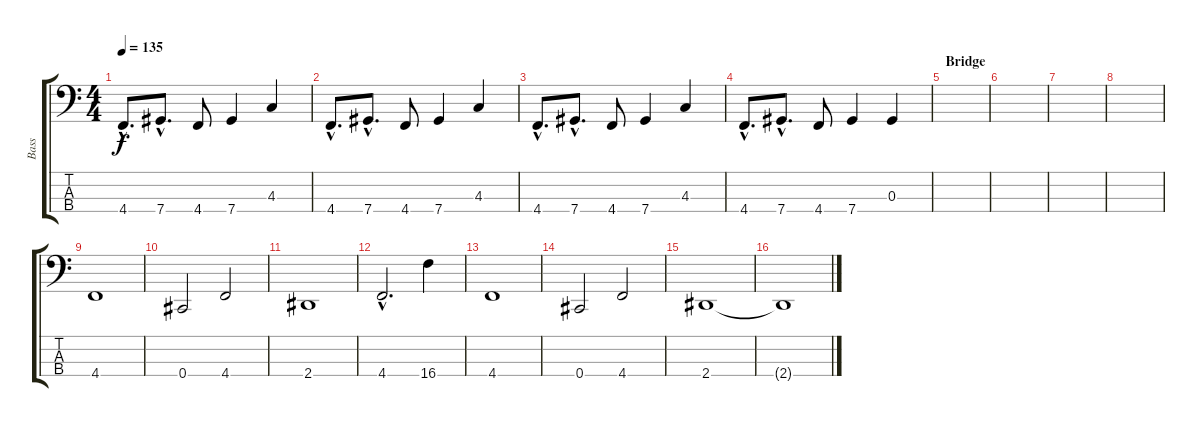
\track ("Bass" "Bass") {instrument electricbassfinger}
\staff {score tabs}
\tuning (Gb2 Db2 Ab1 Db1) {hide}
\ts (4 4)
\tempo 135
\clef f4
\ks c
4.4{hac}.8{d dy f} 7.4{hac}.8{d} 4.4.8 7.4.4 4.3.4 |
4.4{hac}.8{d} 7.4{hac}.8{d} 4.4.8 7.4.4 4.3.4 |
4.4{hac}.8{d} 7.4{hac}.8{d} 4.4.8 7.4.4 4.3.4 |
4.4{hac}.8{d} 7.4{hac}.8{d} 4.4.8 7.4.4 0.3.4 |
\section ("" "Bridge")
|
|
|
|
4.4.1 |
0.4.2 4.4.2 |
2.4.1 |
4.4{hac}.2{d} 16.4.4 |
4.4.1 |
0.4.2 4.4.2 |
2.4.1 |
2.4{t}.1
